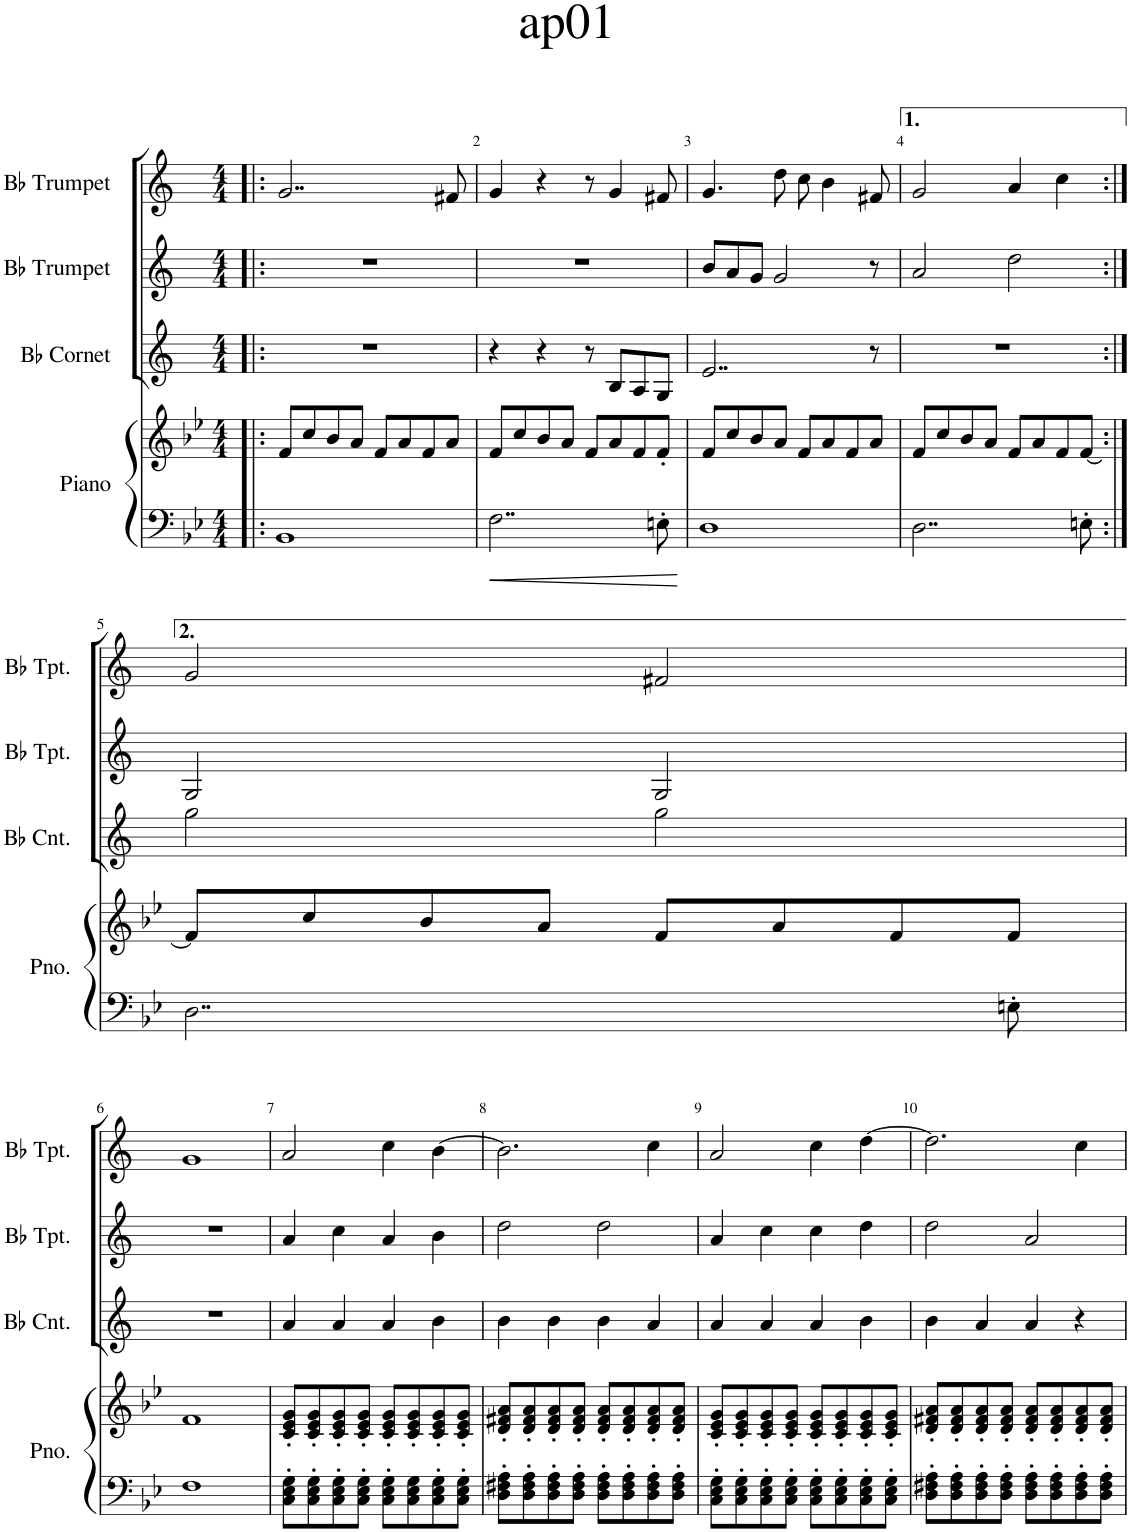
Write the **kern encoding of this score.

**kern	**kern	**kern	**kern	**kern
*part4	*part4	*part3	*part2	*part1
*staff5	*staff4	*staff3	*staff2	*staff1
*I"Piano	*	*I"Bb Cornet	*I"Bb Trumpet	*I"Bb Trumpet
*I'Pno.	*	*I'Bb Cnt.	*I'Bb Tpt.	*I'Bb Tpt.
*clefF4	*clefG2	*clefG2	*clefG2	*clefG2
*	*	*Trd1c2	*Trd1c2	*Trd1c2
*k[b-e-]	*k[b-e-]	*k[]	*k[]	*k[]
*M4/4	*M4/4	*M4/4	*M4/4	*M4/4
=1!|:	=1!|:	=1!|:	=1!|:	=1!|:
1BB-	8f/L	1r	1r	2..g/
.	8cc/	.	.	.
.	8b-/	.	.	.
.	8a/J	.	.	.
.	8f/L	.	.	.
.	8a/	.	.	.
.	8f/	.	.	.
.	8a/J	.	.	8f#X/
=2	=2	=2	=2	=2
2..F\	8f/L	4r	1r	4g/
.	8cc/	.	.	.
.	8b-/	4r	.	4r
.	8a/J	.	.	.
.	8f/L	8r	.	8r
.	8a/	8B/L	.	4g/
.	8f/	8A/	.	.
8En'\	8f'/J	8G/J	.	8f#X/
=3	=3	=3	=3	=3
1D	8f/L	2..e/	8b/L	4.g/
.	8cc/	.	8a/	.
.	8b-/	.	8g/J	.
.	8a/J	.	2g/	8dd\
.	8f/L	.	.	8cc\
.	8a/	.	.	4b\
.	8f/	.	.	.
.	8a/J	8r	8r	8f#X/
=4	=4	=4	=4	=4
2..D\	8f/L	1r	2a/	2g/
.	8cc/	.	.	.
.	8b-/	.	.	.
.	8a/J	.	.	.
.	8f/L	.	2dd\	4a/
.	8a/	.	.	.
.	8f/	.	.	4cc\
8En'\	[8f/J	.	.	.
!!LO:LB:g=z
=5:|!	=5:|!	=5:|!	=5:|!	=5:|!
2..D\	8f/L]	2gg\	2G/	2g/
.	8cc/	.	.	.
.	8b-/	.	.	.
.	8a/J	.	.	.
.	8f/L	2gg\	2G/	2f#X/
.	8a/	.	.	.
.	8f/	.	.	.
8En'\	8f/J	.	.	.
!!LO:LB:g=z
=6	=6	=6	=6	=6
1F	1f	1r	1r	1g
=7	=7	=7	=7	=7
8C\' 8E-\' 8G\'L	8c/' 8e-/' 8g/'L	4a/	4a/	2a/
8C\' 8E-\' 8G\'	8c/' 8e-/' 8g/'	.	.	.
8C\' 8E-\' 8G\'	8c/' 8e-/' 8g/'	4a/	4cc\	.
8C\' 8E-\' 8G\'J	8c/' 8e-/' 8g/'J	.	.	.
8C\' 8E-\' 8G\'L	8c/' 8e-/' 8g/'L	4a/	4a/	4cc\
8C\ 8E-\ 8G\	8c/' 8e-/' 8g/'	.	.	.
8C\' 8E-\' 8G\'	8c/' 8e-/' 8g/'	4b\	4b\	[4b\
8C\' 8E-\' 8G\'J	8c/' 8e-/' 8g/'J	.	.	.
=8	=8	=8	=8	=8
8D\' 8F#X\' 8A\'L	8d/' 8f#X/' 8a/'L	4b\	2dd\	2.b\]
8D\' 8F#\' 8A\'	8d/' 8f#/' 8a/'	.	.	.
8D\' 8F#\' 8A\'	8d/' 8f#/' 8a/'	4b\	.	.
8D\' 8F#\' 8A\'J	8d/' 8f#/' 8a/'J	.	.	.
8D\' 8F#\' 8A\'L	8d/' 8f#/' 8a/'L	4b\	2dd\	.
8D\' 8F#\' 8A\'	8d/' 8f#/' 8a/'	.	.	.
8D\' 8F#\' 8A\'	8d/' 8f#/' 8a/'	4a/	.	4cc\
8D\' 8F#\' 8A\'J	8d/' 8f#/' 8a/'J	.	.	.
=9	=9	=9	=9	=9
8C\' 8E-\' 8G\'L	8c/' 8e-/' 8g/'L	4a/	4a/	2a/
8C\' 8E-\' 8G\'	8c/' 8e-/' 8g/'	.	.	.
8C\' 8E-\' 8G\'	8c/' 8e-/' 8g/'	4a/	4cc\	.
8C\' 8E-\' 8G\'J	8c/' 8e-/' 8g/'J	.	.	.
8C\' 8E-\' 8G\'L	8c/' 8e-/' 8g/'L	4a/	4cc\	4cc\
8C\' 8E-\' 8G\'	8c/' 8e-/' 8g/'	.	.	.
8C\' 8E-\' 8G\'	8c/' 8e-/' 8g/'	4b\	4dd\	[4dd\
8C\' 8E-\' 8G\'J	8c/' 8e-/' 8g/'J	.	.	.
=10	=10	=10	=10	=10
8D\' 8F#X\' 8A\'L	8d/' 8f#X/' 8a/'L	4b\	2dd\	2.dd\]
8D\' 8F#\' 8A\'	8d/' 8f#/' 8a/'	.	.	.
8D\' 8F#\' 8A\'	8d/' 8f#/' 8a/'	4a/	.	.
8D\' 8F#\' 8A\'J	8d/' 8f#/' 8a/'J	.	.	.
8D\' 8F#\' 8A\'L	8d/' 8f#/' 8a/'L	4a/	2a/	.
8D\' 8F#\' 8A\'	8d/' 8f#/' 8a/'	.	.	.
8D\' 8F#\' 8A\'	8d/' 8f#/' 8a/'	4r	.	4cc\
8D\' 8F#\' 8A\'J	8d/' 8f#/' 8a/'J	.	.	.
=	=	=	=	=
*-	*-	*-	*-	*-
